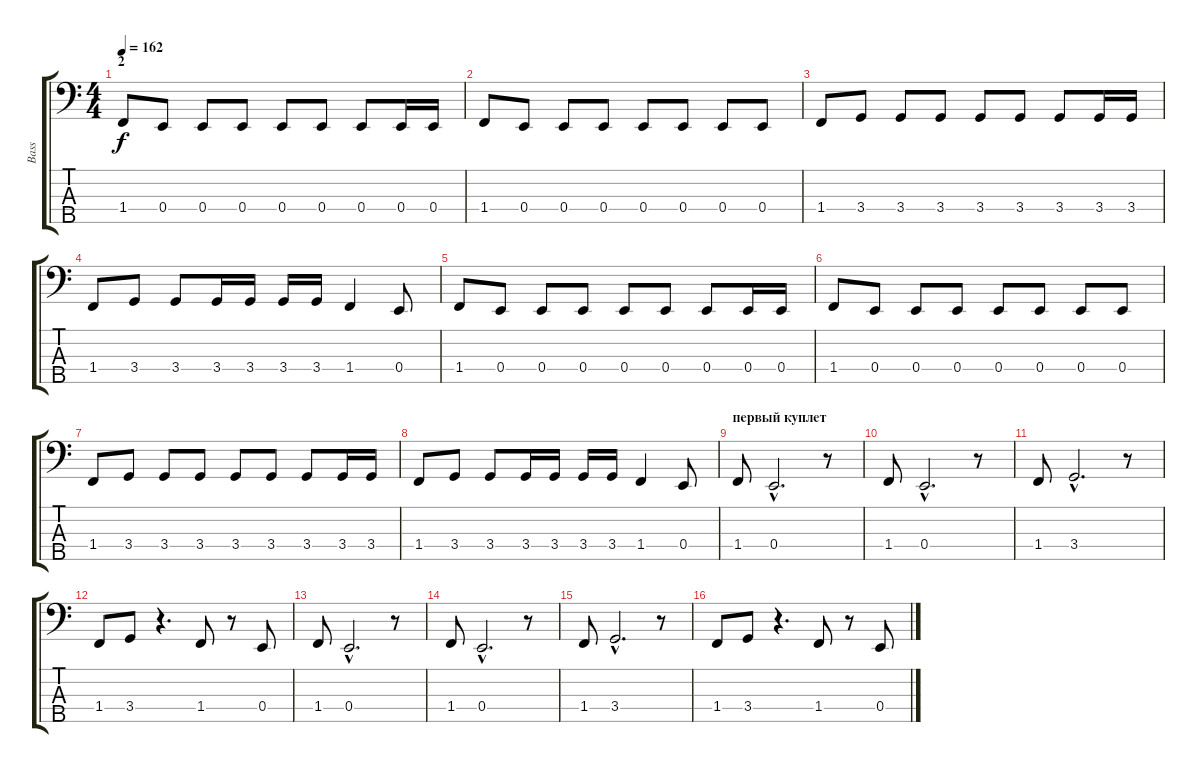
\track ("Bass" "Bass") {instrument electricbasspick}
\staff {score tabs}
\tuning (G2 D2 A1 E1 B0) {hide}
\ts (4 4)
\section ("" "2")
\tempo 162
\clef f4
\ks c
1.4.8{dy f} 0.4.8 0.4.8 0.4.8 0.4.8 0.4.8 0.4.8 0.4.16 0.4.16 |
1.4.8 0.4.8 0.4.8 0.4.8 0.4.8 0.4.8 0.4.8 0.4.8 |
1.4.8 3.4.8 3.4.8 3.4.8 3.4.8 3.4.8 3.4.8 3.4.16 3.4.16 |
1.4.8 3.4.8 3.4.8 3.4.16 3.4.16 3.4.16 3.4.16 1.4.4 0.4.8 |
1.4.8 0.4.8 0.4.8 0.4.8 0.4.8 0.4.8 0.4.8 0.4.16 0.4.16 |
1.4.8 0.4.8 0.4.8 0.4.8 0.4.8 0.4.8 0.4.8 0.4.8 |
1.4.8 3.4.8 3.4.8 3.4.8 3.4.8 3.4.8 3.4.8 3.4.16 3.4.16 |
1.4.8 3.4.8 3.4.8 3.4.16 3.4.16 3.4.16 3.4.16 1.4.4 0.4.8 |
\section ("" "первый куплет")
1.4.8 0.4{hac}.2{d} r.8 |
1.4.8 0.4{hac}.2{d} r.8 |
1.4.8 3.4{hac}.2{d} r.8 |
1.4.8 3.4.8 r.4{d} 1.4.8 r.8 0.4.8 |
1.4.8 0.4{hac}.2{d} r.8 |
1.4.8 0.4{hac}.2{d} r.8 |
1.4.8 3.4{hac}.2{d} r.8 |
1.4.8 3.4.8 r.4{d} 1.4.8 r.8 0.4.8
